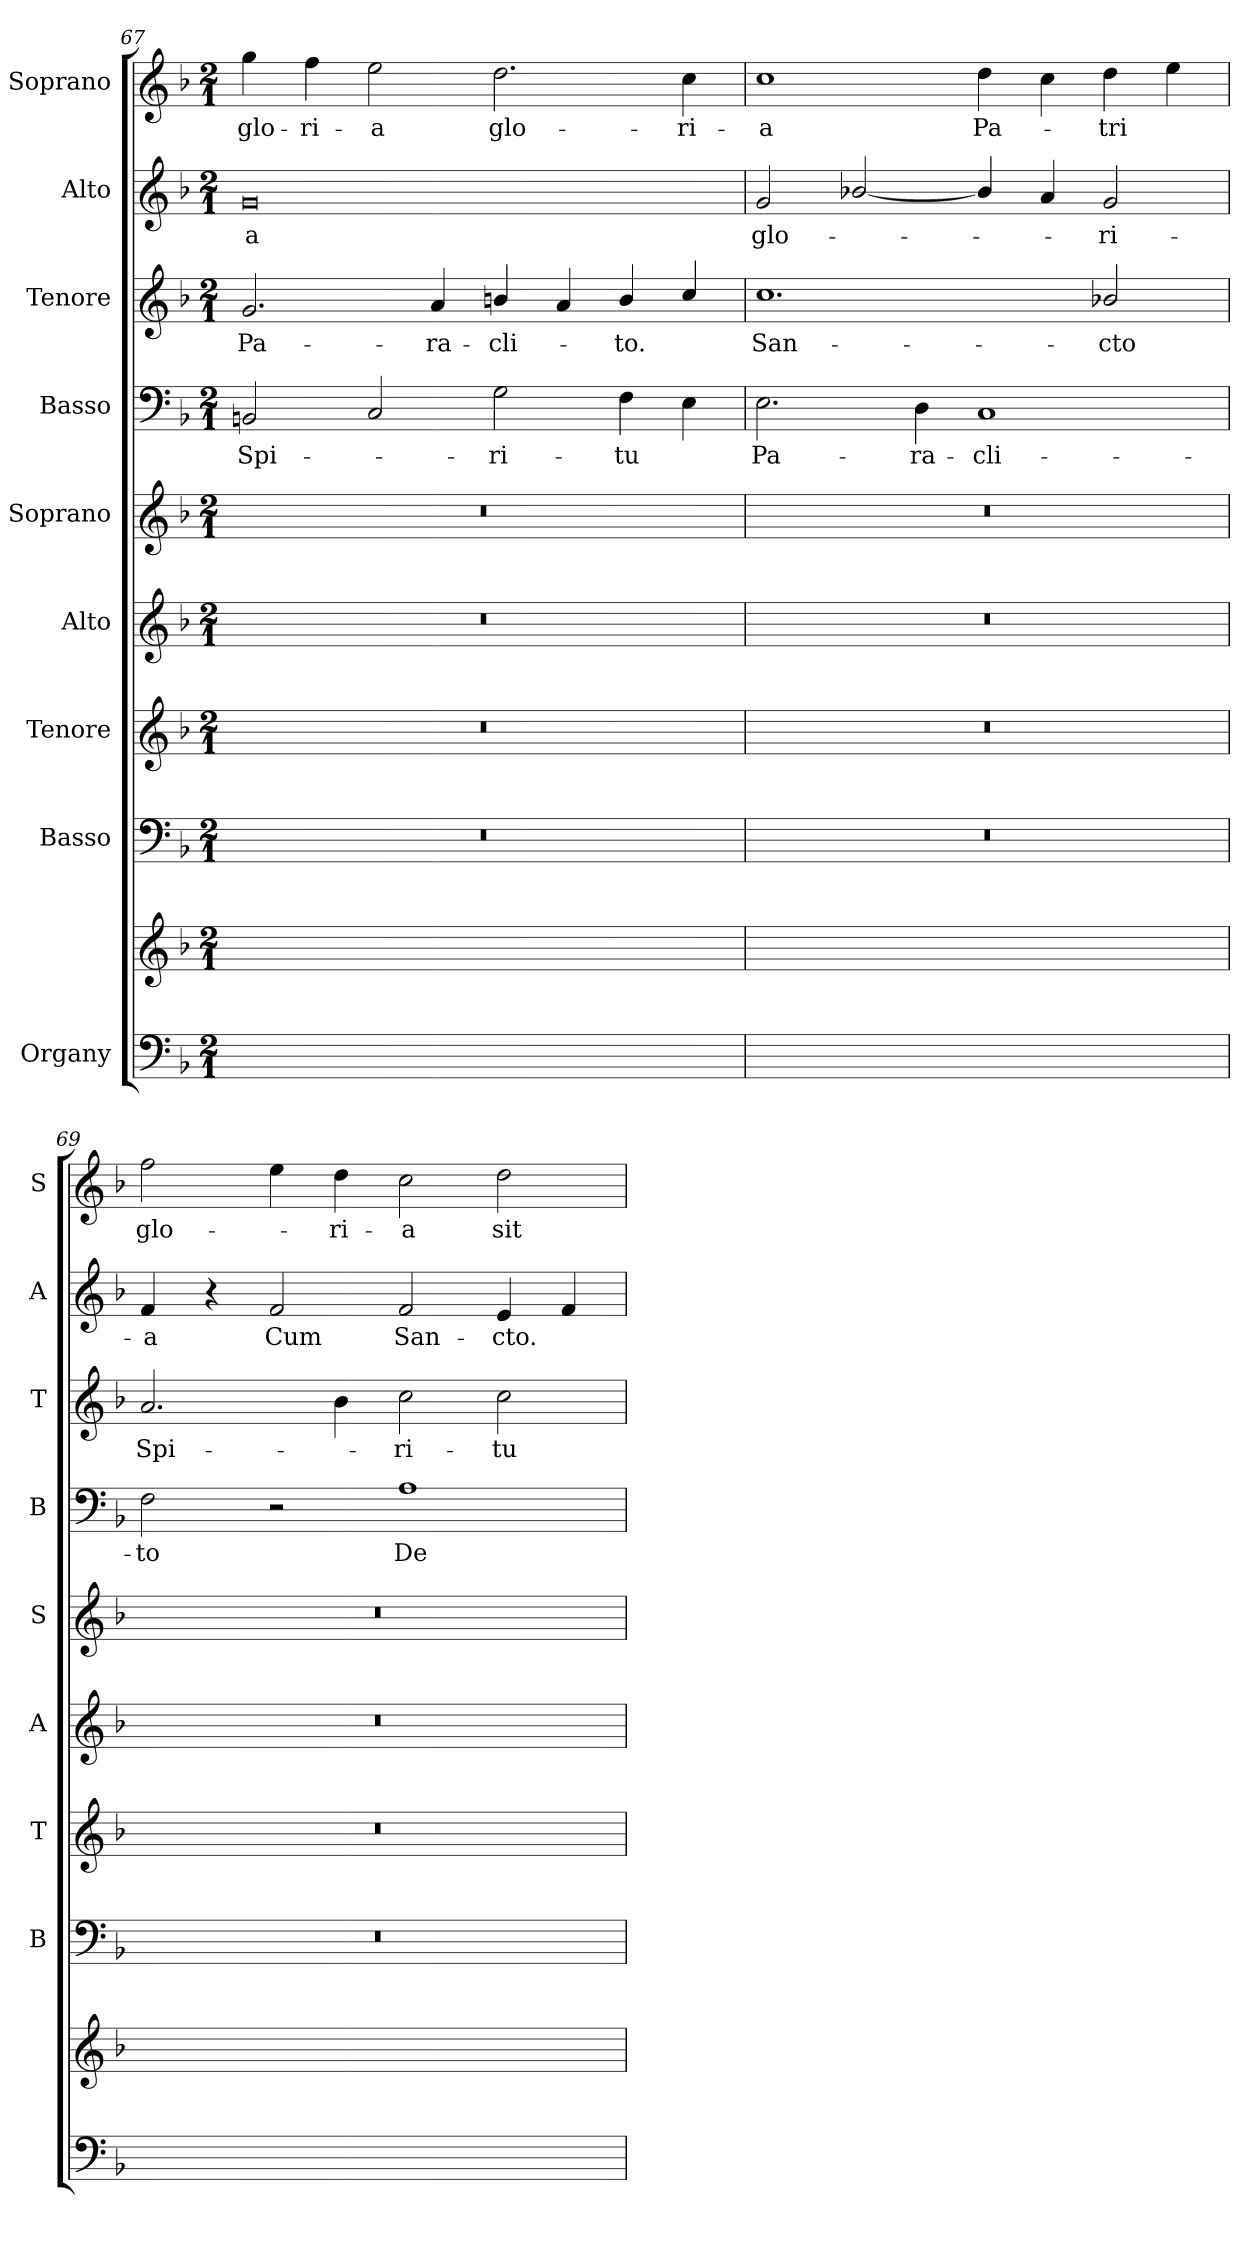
**kern	**kern	**kern	**kern	**kern	**kern	**kern	**text	**kern	**text	**kern	**text	**kern	**text
*part9	*part9	*part8	*part7	*part6	*part5	*part4	*part4	*part3	*part3	*part2	*part2	*part1	*part1
*staff10	*staff9	*staff8	*staff7	*staff6	*staff5	*staff4	*staff4	*staff3	*staff3	*staff2	*staff2	*staff1	*staff1
*I"Organy	*	*I"Basso	*I"Tenore	*I"Alto	*I"Soprano	*I"Basso	*	*I"Tenore	*	*I"Alto	*	*I"Soprano	*
*	*	*I'B	*I'T	*I'A	*I'S	*I'B	*	*I'T	*	*I'A	*	*I'S	*
*clefF4	*clefG2	*clefF4	*clefG2	*clefG2	*clefG2	*clefF4	*	*clefG2	*	*clefG2	*	*clefG2	*
*	*	*	*ITrd7c12	*	*	*	*	*ITrd7c12	*	*	*	*	*
*k[b-]	*k[b-]	*k[b-]	*k[b-]	*k[b-]	*k[b-]	*k[b-]	*	*k[b-]	*	*k[b-]	*	*k[b-]	*
*M2/1	*M2/1	*M2/1	*M2/1	*M2/1	*M2/1	*M2/1	*	*M2/1	*	*M2/1	*	*M2/1	*
=67	=67	=67	=67	=67	=67	=67	=67	=67	=67	=67	=67	=67	=67
0ryy	0ryy	0r	0r	0r	0r	2BBn/	Spi-	2.G/	Pa-	0g/	-a	4gg\	glo-
.	.	.	.	.	.	.	.	.	.	.	.	4ff\	-ri-
.	.	.	.	.	.	2C/	.	.	.	.	.	2ee\	-a
.	.	.	.	.	.	.	.	4A/	-ra-	.	.	.	.
.	.	.	.	.	.	2G\	-ri-	4Bn/	-cli-	.	.	2.dd\	glo-
.	.	.	.	.	.	.	.	4A/	.	.	.	.	.
.	.	.	.	.	.	4F\	-tu	4B/	-to.	.	.	.	.
.	.	.	.	.	.	4E\	.	4c/	.	.	.	4cc\	-ri-
=68	=68	=68	=68	=68	=68	=68	=68	=68	=68	=68	=68	=68	=68
0ryy	0ryy	0r	0r	0r	0r	2.E\	Pa-	1.c\	San-	2g/	glo-	1cc\	-a
.	.	.	.	.	.	.	.	.	.	[2b-X/	.	.	.
.	.	.	.	.	.	4D\	-ra-	.	.	.	.	.	.
.	.	.	.	.	.	1C/	-cli-	.	.	4b-/]	.	4dd\	Pa-
.	.	.	.	.	.	.	.	.	.	4a/	.	4cc\	.
.	.	.	.	.	.	.	.	2B-X/	-cto	2g/	-ri-	4dd\	-tri
.	.	.	.	.	.	.	.	.	.	.	.	4ee\	.
=69	=69	=69	=69	=69	=69	=69	=69	=69	=69	=69	=69	=69	=69
0ryy	0ryy	0r	0r	0r	0r	2F\	-to	2.A/	Spi-	4f/	-a	2ff\	glo-
.	.	.	.	.	.	.	.	.	.	4r	.	.	.
.	.	.	.	.	.	2r	.	.	.	2f/	Cum	4ee\	.
.	.	.	.	.	.	.	.	4B-\	.	.	.	4dd\	-ri-
.	.	.	.	.	.	1A\	De-	2c\	-ri-	2f/	San-	2cc\	-a
.	.	.	.	.	.	.	.	2c\	-tu	4e/	-cto.	2dd\	sit
.	.	.	.	.	.	.	.	.	.	4f/	.	.	.
=	=	=	=	=	=	=	=	=	=	=	=	=	=
*-	*-	*-	*-	*-	*-	*-	*-	*-	*-	*-	*-	*-	*-
